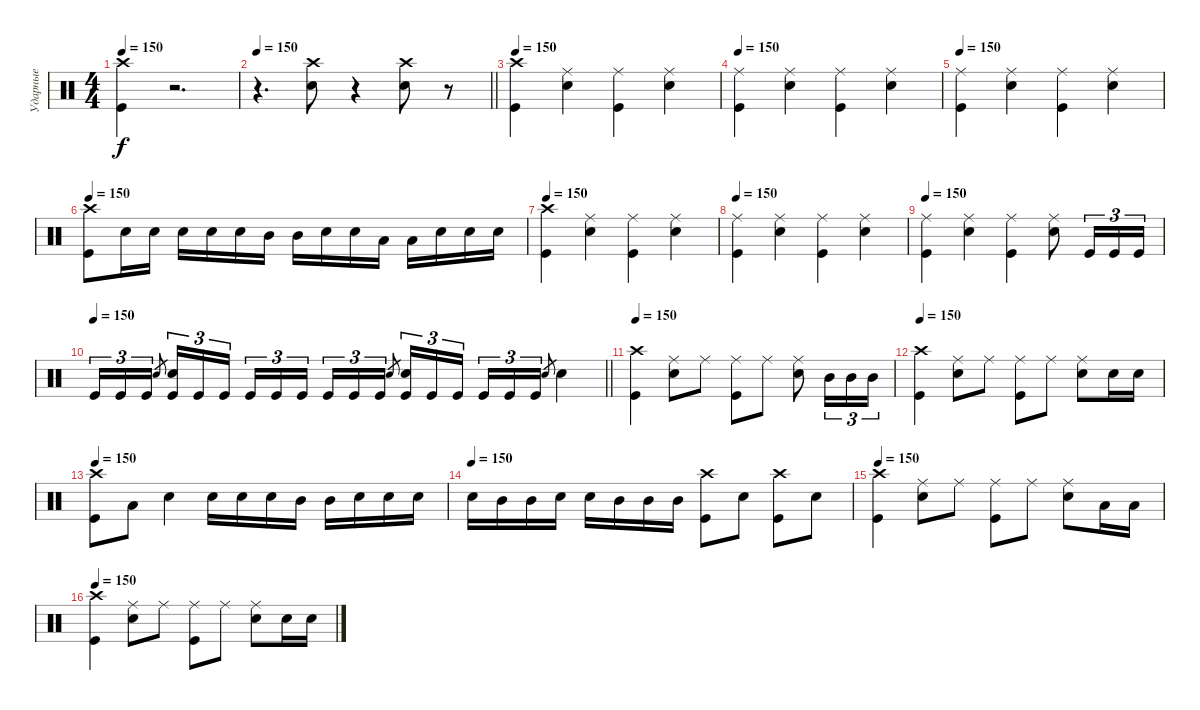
\track ("Ударные" "Ударные") {instrument percussion}
\staff {score}
\articulation defaults
\ts (4 4)
\tempo 150
\clef neutral
\ks c
("Crash high (hit)" "Kick (hit)").4{dy f} r.2{d} |
\tempo 150
\barLineRight lightlight
r.4{d} ("Crash high (hit)" "Snare (hit) 2").8 r.4 ("Crash high (hit)" "Snare (hit) 2").8 r.8 |
\tempo 150
("Crash high (hit)" "Kick (hit)").4 ("Ride (middle)" "Snare (hit) 2").4 ("Ride (middle)" "Kick (hit)").4 ("Ride (middle)" "Snare (hit) 2").4 |
\tempo 150
("Ride (middle)" "Kick (hit)").4 ("Ride (middle)" "Snare (hit) 2").4 ("Ride (middle)" "Kick (hit)").4 ("Ride (middle)" "Snare (hit) 2").4 |
\tempo 150
("Ride (middle)" "Kick (hit)").4 ("Ride (middle)" "Snare (hit) 2").4 ("Ride (middle)" "Kick (hit)").4 ("Ride (middle)" "Snare (hit) 2").4 |
\tempo 150
("Crash high (hit)" "Kick (hit)").8 "Snare (hit) 2".16 "Snare (hit) 2".16 "Snare (hit) 2".16 "Snare (hit) 2".16 "Snare (hit) 2".16 "Mid Tom (hit)".16 "Mid Tom (hit)".16 "Snare (hit) 2".16 "Snare (hit) 2".16 "Low Tom (hit)".16 "Low Tom (hit)".16 "Snare (hit) 2".16 "Snare (hit) 2".16 "Snare (hit) 2".16 |
\tempo 150
("Crash high (hit)" "Kick (hit)").4 ("Ride (middle)" "Snare (hit) 2").4 ("Ride (middle)" "Kick (hit)").4 ("Ride (middle)" "Snare (hit) 2").4 |
\tempo 150
("Ride (middle)" "Kick (hit)").4 ("Ride (middle)" "Snare (hit) 2").4 ("Ride (middle)" "Kick (hit)").4 ("Ride (middle)" "Snare (hit) 2").4 |
\tempo 150
("Ride (middle)" "Kick (hit)").4 ("Ride (middle)" "Snare (hit) 2").4 ("Ride (middle)" "Kick (hit)").4 ("Ride (middle)" "Snare (hit) 2").8 "Kick (hit)".16{tu (3 2)} "Kick (hit)".16{tu (3 2)} "Kick (hit)".16{tu (3 2)} |
\tempo 150
\barLineRight lightlight "Kick (hit)".16{tu (3 2)} "Kick (hit)".16{tu (3 2)} "Kick (hit)".16{tu (3 2)} "Snare (hit) 2".8{gr beam splitsecondary}
("Snare (hit) 2" "Kick (hit)").16{tu (3 2)} "Kick (hit)".16{tu (3 2)} "Kick (hit)".16{tu (3 2)} "Kick (hit)".16{tu (3 2)} "Kick (hit)".16{tu (3 2)} "Kick (hit)".16{tu (3 2) beam splitsecondary} "Kick (hit)".16{tu (3 2)} "Kick (hit)".16{tu (3 2)} "Kick (hit)".16{tu (3 2)} "Snare (hit) 2".8{gr} ("Snare (hit) 2" "Kick (hit)").16{tu (3 2)} "Kick (hit)".16{tu (3 2)} "Kick (hit)".16{tu (3 2) beam splitsecondary} "Kick (hit)".16{tu (3 2)} "Kick (hit)".16{tu (3 2)} "Kick (hit)".16{tu (3 2)} "Snare (hit) 2".8{gr} "Snare (hit) 2".4 |
\tempo 150
("Crash high (hit)" "Kick (hit)").4 ("Ride (middle)" "Snare (hit) 2").8 "Ride (middle)".8 ("Ride (middle)" "Kick (hit)").8 "Ride (middle)".8 ("Ride (middle)" "Snare (hit) 2").8 "Mid Tom (hit)".16{tu (3 2)} "Mid Tom (hit)".16{tu (3 2)} "Mid Tom (hit)".16{tu (3 2)} |
\tempo 150
("Crash high (hit)" "Kick (hit)").4 ("Ride (middle)" "Snare (hit) 2").8 "Ride (middle)".8 ("Ride (middle)" "Kick (hit)").8 "Ride (middle)".8 ("Ride (middle)" "Snare (hit) 2").8 "Snare (hit) 2".16 "Snare (hit) 2".16 |
\tempo 150
("Crash high (hit)" "Kick (hit)").8 "Low Tom (hit)".8 "Snare (hit) 2".4 "Snare (hit) 2".16 "Snare (hit) 2".16 "Snare (hit) 2".16 "Mid Tom (hit)".16 "Mid Tom (hit)".16 "Snare (hit) 2".16 "Snare (hit) 2".16 "Snare (hit) 2".16 |
\tempo (150)
"Snare (hit) 2".16 "Mid Tom (hit)".16 "Mid Tom (hit)".16 "Snare (hit) 2".16 "Snare (hit) 2".16 "Mid Tom (hit)".16 "Mid Tom (hit)".16 "Mid Tom (hit)".16 ("Crash high (hit)" "Kick (hit)").8 "Snare (hit) 2".8 ("Crash high (hit)" "Kick (hit)").8 "Snare (hit) 2".8 |
\tempo 150
("Crash high (hit)" "Kick (hit)").4 ("Ride (middle)" "Snare (hit) 2").8 "Ride (middle)".8 ("Ride (middle)" "Kick (hit)").8 "Ride (middle)".8 ("Ride (middle)" "Snare (hit) 2").8 "Low Tom (hit)".16 "Low Tom (hit)".16 |
\tempo 150
("Crash high (hit)" "Kick (hit)").4 ("Ride (middle)" "Snare (hit) 2").8 "Ride (middle)".8 ("Ride (middle)" "Kick (hit)").8 "Ride (middle)".8 ("Ride (middle)" "Snare (hit) 2").8 "Snare (hit) 2".16 "Snare (hit) 2".16
